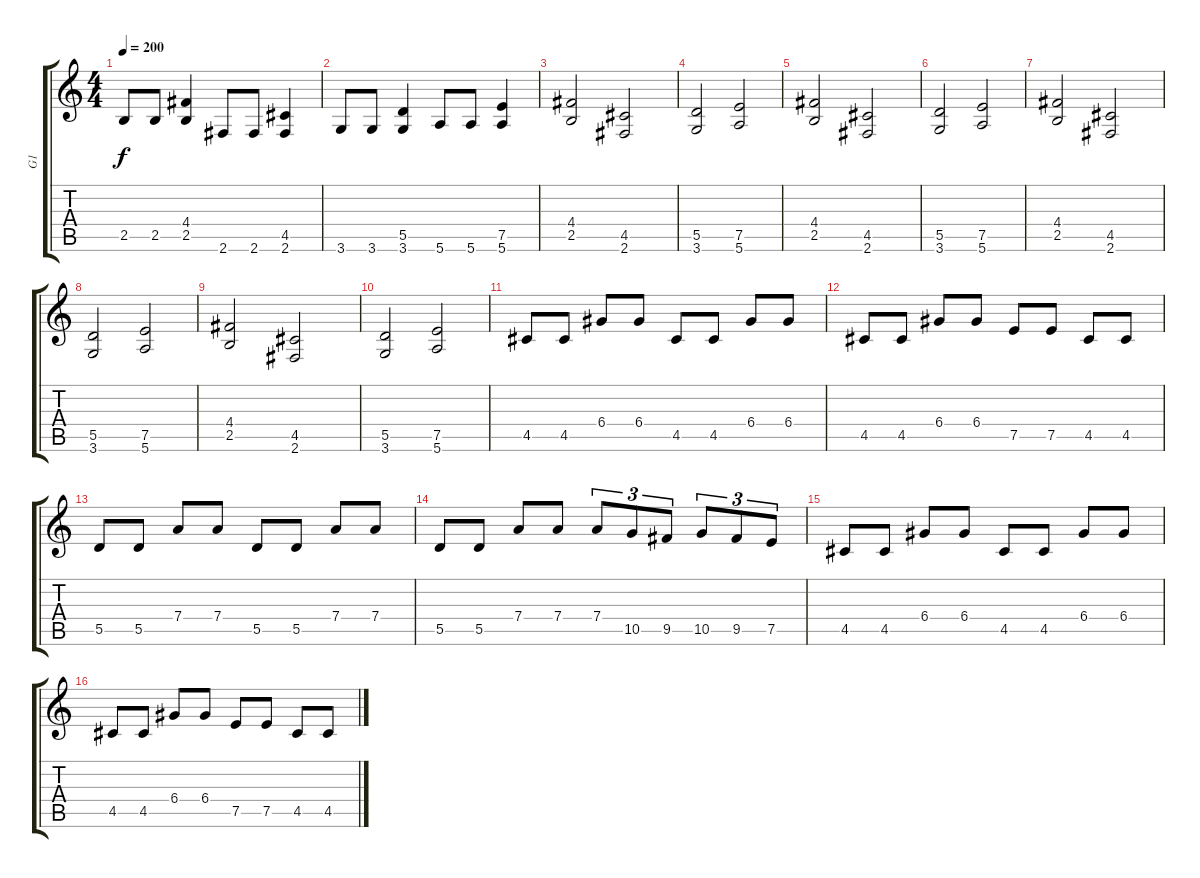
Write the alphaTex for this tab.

\track ("G1" "G1") {instrument distortionguitar}
\staff {score tabs}
\tuning (E4 B3 G3 D3 A2 E2) {hide}
\ts (4 4)
\tempo 200
\clef g2
\ks c
2.5.8{dy f} 2.5.8 (4.4 2.5).4 2.6.8 2.6.8 (4.5 2.6).4 |
3.6.8 3.6.8 (5.5 3.6).4 5.6.8 5.6.8 (7.5 5.6).4 |
(4.4 2.5).2 (4.5 2.6).2 |
(5.5 3.6).2 (7.5 5.6).2 |
(4.4 2.5).2 (4.5 2.6).2 |
(5.5 3.6).2 (7.5 5.6).2 |
(4.4 2.5).2 (4.5 2.6).2 |
(5.5 3.6).2 (7.5 5.6).2 |
(4.4 2.5).2 (4.5 2.6).2 |
(5.5 3.6).2 (7.5 5.6).2 |
4.5.8 4.5.8 6.4.8 6.4.8 4.5.8 4.5.8 6.4.8 6.4.8 |
4.5.8 4.5.8 6.4.8 6.4.8 7.5.8 7.5.8 4.5.8 4.5.8 |
5.5.8 5.5.8 7.4.8 7.4.8 5.5.8 5.5.8 7.4.8 7.4.8 |
5.5.8 5.5.8 7.4.8 7.4.8 7.4.8{tu (3 2)} 10.5.8{tu (3 2)} 9.5.8{tu (3 2)} 10.5.8{tu (3 2)} 9.5.8{tu (3 2)} 7.5.8{tu (3 2)} |
4.5.8 4.5.8 6.4.8 6.4.8 4.5.8 4.5.8 6.4.8 6.4.8 |
4.5.8 4.5.8 6.4.8 6.4.8 7.5.8 7.5.8 4.5.8 4.5.8
